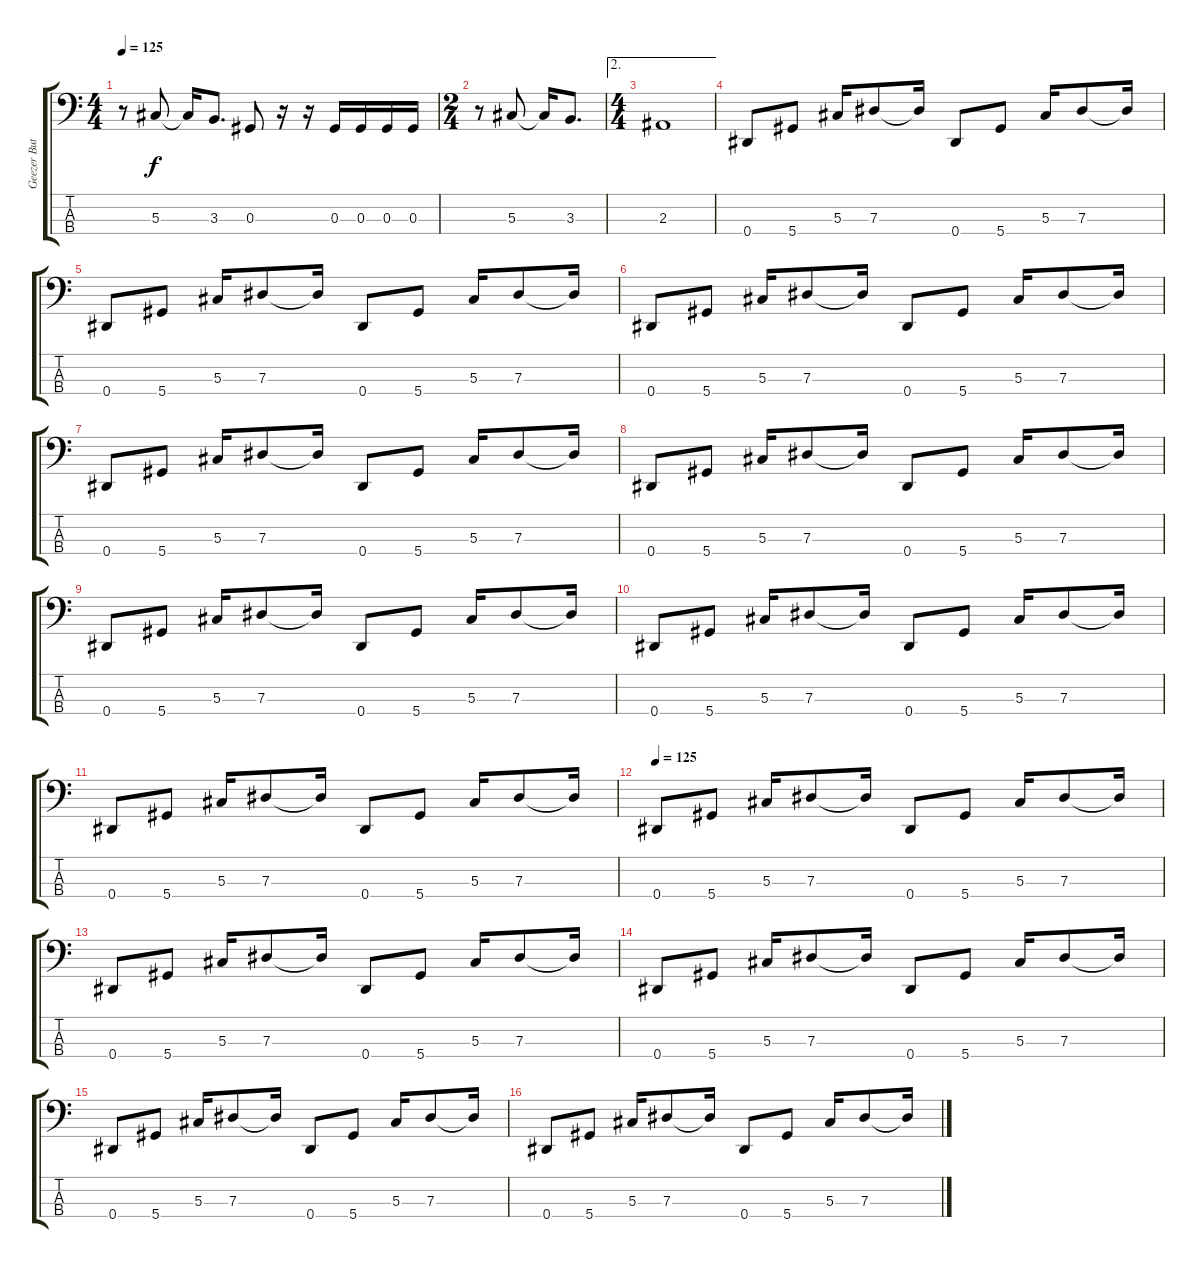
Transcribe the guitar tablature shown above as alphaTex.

\track ("Geezer Butler" "Geezer But") {instrument electricbassfinger}
\staff {score tabs}
\tuning (Gb2 Db2 Ab1 Eb1) {hide}
\ts (4 4)
\tempo 125
\clef f4
\ks c
r.8{dy f} 5.3.8 5.3{t}.16 3.3.8{d} 0.3.8 r.16 r.16 0.3.16 0.3.16 0.3.16 0.3.16 |
\ts (2 4)
r.8 5.3.8 5.3{t}.16 3.3.8{d} |
\ae 2
\ts (4 4)
2.3.1 |
0.4.8 5.4.8 5.3.16 7.3.8 7.3{t}.16 0.4.8 5.4.8 5.3.16 7.3.8 7.3{t}.16 |
0.4.8 5.4.8 5.3.16 7.3.8 7.3{t}.16 0.4.8 5.4.8 5.3.16 7.3.8 7.3{t}.16 |
0.4.8 5.4.8 5.3.16 7.3.8 7.3{t}.16 0.4.8 5.4.8 5.3.16 7.3.8 7.3{t}.16 |
0.4.8 5.4.8 5.3.16 7.3.8 7.3{t}.16 0.4.8 5.4.8 5.3.16 7.3.8 7.3{t}.16 |
0.4.8 5.4.8 5.3.16 7.3.8 7.3{t}.16 0.4.8 5.4.8 5.3.16 7.3.8 7.3{t}.16 |
0.4.8 5.4.8 5.3.16 7.3.8 7.3{t}.16 0.4.8 5.4.8 5.3.16 7.3.8 7.3{t}.16 |
0.4.8 5.4.8 5.3.16 7.3.8 7.3{t}.16 0.4.8 5.4.8 5.3.16 7.3.8 7.3{t}.16 |
0.4.8 5.4.8 5.3.16 7.3.8 7.3{t}.16 0.4.8 5.4.8 5.3.16 7.3.8 7.3{t}.16 |
\tempo 125
0.4.8 5.4.8 5.3.16 7.3.8 7.3{t}.16 0.4.8 5.4.8 5.3.16 7.3.8 7.3{t}.16 |
0.4.8 5.4.8 5.3.16 7.3.8 7.3{t}.16 0.4.8 5.4.8 5.3.16 7.3.8 7.3{t}.16 |
0.4.8 5.4.8 5.3.16 7.3.8 7.3{t}.16 0.4.8 5.4.8 5.3.16 7.3.8 7.3{t}.16 |
0.4.8 5.4.8 5.3.16 7.3.8 7.3{t}.16 0.4.8 5.4.8 5.3.16 7.3.8 7.3{t}.16 |
0.4.8 5.4.8 5.3.16 7.3.8 7.3{t}.16 0.4.8 5.4.8 5.3.16 7.3.8 7.3{t}.16
